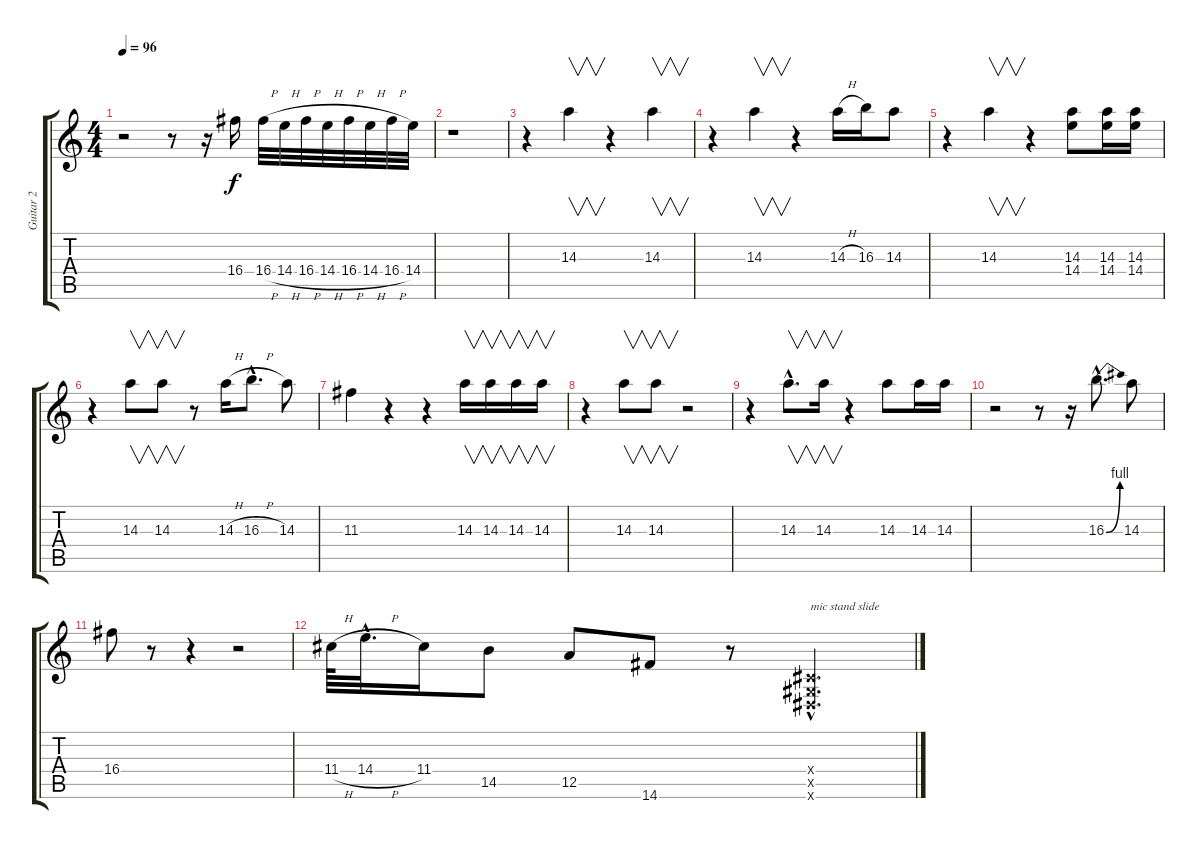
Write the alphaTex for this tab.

\track ("Guitar 2" "Guitar 2") {instrument distortionguitar}
\staff {score tabs}
\tuning (E4 B3 G3 D3 A2 E2) {hide}
\ts (4 4)
\tempo 96
\clef g2
\ks c
r.2{dy f} r.8 r.16 16.4.16 16.4{h}.32 14.4{h}.32 16.4{h}.32 14.4{h}.32 16.4{h}.32 14.4{h}.32 16.4{h}.32 14.4.32 |
r.1 |
r.4 14.3.4{v} r.4 14.3.4{v} |
r.4 14.3.4{v} r.4 14.3{h}.16 16.3.16 14.3.8 |
r.4 14.3.4{v} r.4 (14.3 14.4).8 (14.3 14.4).16 (14.3 14.4).16 |
r.4 14.3.8{v} 14.3.8{v} r.8 14.3{h}.16 16.3{h hac}.8{d} 14.3.8 |
11.3.4 r.4 r.4 14.3.16{v} 14.3.16{v} 14.3.16{v} 14.3.16{v} |
r.4 14.3.8{v} 14.3.8{v} r.2 |
r.4 14.3{hac}.8{v d} 14.3.16{v} r.4 14.3.8 14.3.16 14.3.16 |
r.2 r.8 r.16 16.3{be (bend 0 0 60 4) hac}.8{d} 14.3.8 |
16.4.8 r.8 r.4 r.2 |
11.4{h}.64 14.4{h hac}.32{d} 11.4.16 14.5.8 12.5.8 14.6.8 r.8 (-1.4{hac x} -1.5{hac x} -1.6{hac x}).4{d txt "mic stand slide"}
